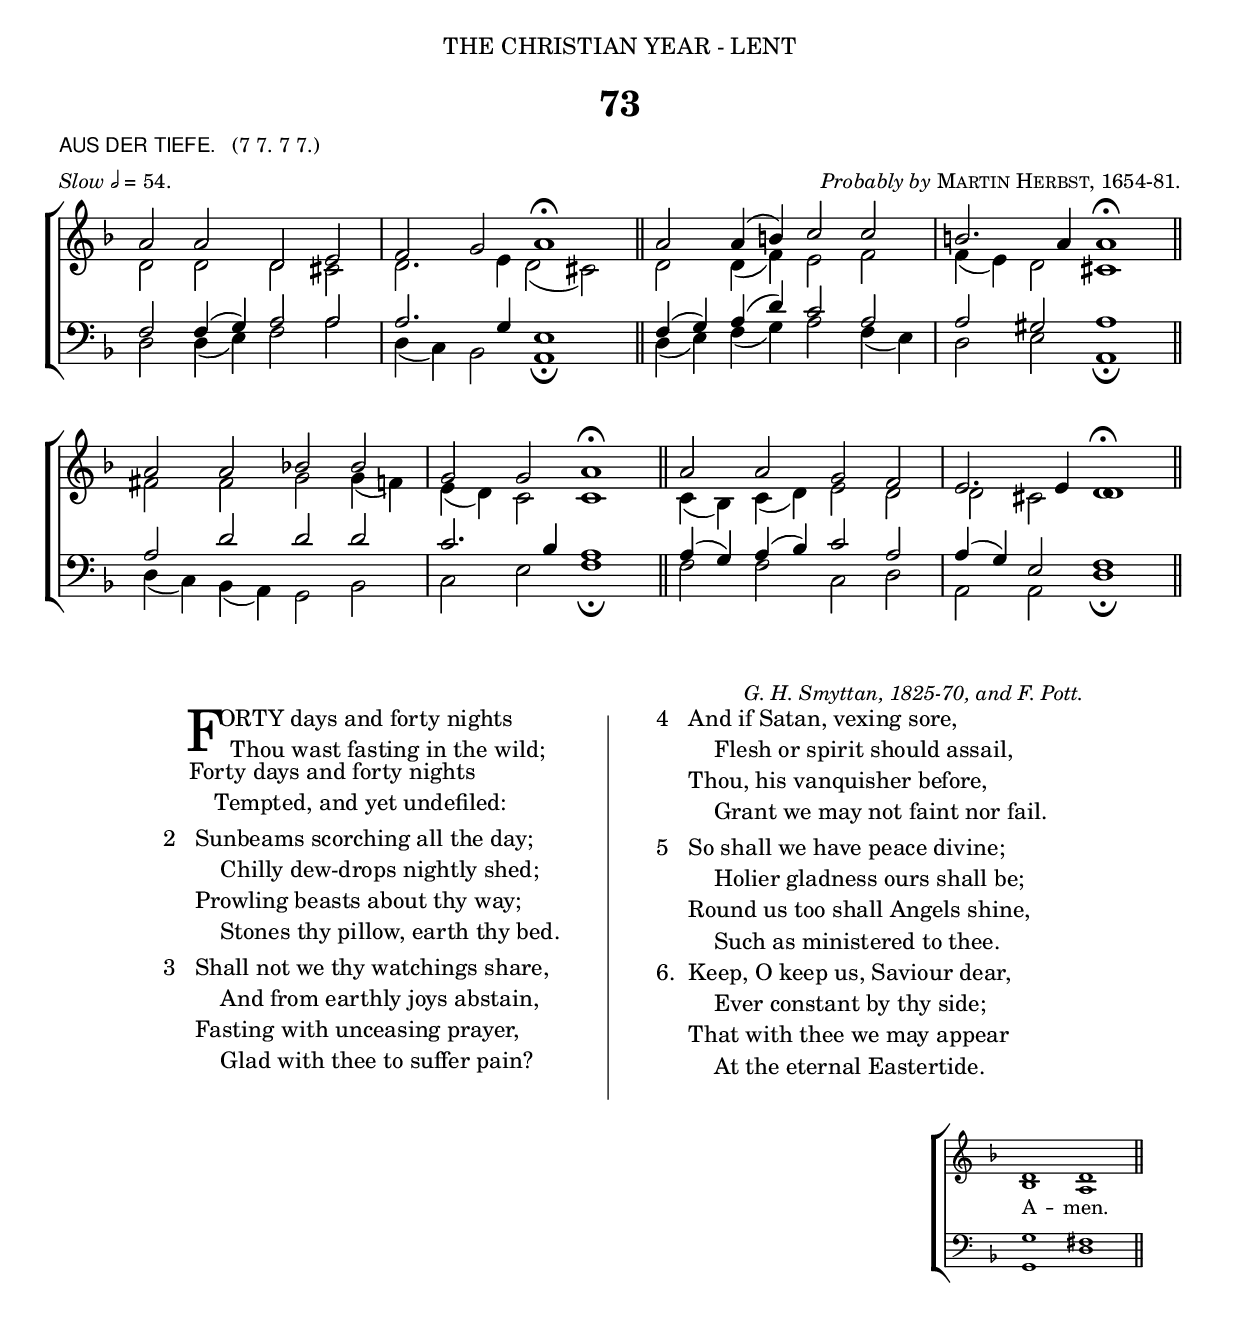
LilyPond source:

%%%136.png
%%%Hymn 73 Aus der tiefe Forty days and forty nights
%%%Version 2

\version "2.10"

\header {
	dedication = \markup { \center-align { \line {  "THE CHRISTIAN YEAR - LENT" } 
					       \hspace #1
						} }	
  title = "73"
			       
  arranger = \markup { \small { \italic "Probably by" \smallCaps "Martin Herbst, 1654-81."} }
  poet = \markup { \small { \sans  "AUS DER TIEFE." \hspace #1 \roman { "(7 7. 7 7.)"} } }
  meter = \markup { \small { \italic {Slow} \fontsize #-5 \general-align #Y #DOWN \note #"2" #1 = 54.} }
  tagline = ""
}

%%%%%%%%%%%%%%%%%%%%%%%%%% Macros

%% Used to pull a note left. Used when a slurred note pair straddles a longer note above when notecolumn force-hshift does not work 		 
straddle =  { \once \override Score.SeparationItem #'padding = #2
              \once \override NoteHead #'X-offset = #-0.8 
              \once \override Stem #'X-offset = #-0.8 }

%%% merge. Macro to pull note slightly leftwards.  Used to produce those partially merged wholenotes 
merge = \once \override NoteColumn #'force-hshift = #-0.01
		            
%%%%%%%%%%%%%%%%%%%%%%%%%% End of Macro definitions	   
	      
%%% SATB voices

global = {
  \time 4/2
  \key d \minor
  \set Staff.midiInstrument = "church organ"
}

soprano = \relative c' {
  a'2 a d, e | f g a1 ^\fermata \bar "||" a2 a4( b4) c2 c | b2. a4 a1 ^\fermata \bar "||" \break
  a2 a bes! bes | g g a1 ^\fermata \bar "||" a2 a g f | e2. e4 d1 ^\fermata \bar "||"
}

alto = \relative c' {
  d2 d d cis | d2. e4 \straddle d2( cis) \bar "||" d2 d4( f4) e2 f | f4( e4) d2  cis1 \bar "||"
  fis2 fis g g4( f) | e4( d) c2 c1 \bar "||" c4( bes) c4( d) e2 d | d cis \merge d1 \bar "||"
}

tenor = \relative c { \clef bass
  f2 f4( g) a2 a | a2. g4 e1 \bar "||" f4( g) a4( d) c2 a | a gis a1 \bar "||"
  a2 d d d | c2. bes4 a1 \bar "||" a4( g) a4( bes) c2 a | a4( g) e2 f1 \bar "||"
}

bass = \relative c { \clef bass
  d2 d4( e) f2 a | d,4( c) bes2 a1 _\fermata \bar "||" d4( e) f4( g) a2 f4( e) | d2 e2 a,1 _\fermata \bar "||"
  d4( c) bes4( a) g2 bes | c e f1 _\fermata \bar "||" f2 f c d | a a d1 _\fermata \bar "||"
}

#(ly:set-option 'point-and-click #f)

\paper {
  #(set-paper-size "a4")
%  annotate-spacing = ##t
  print-page-number = ##f
  ragged-last-bottom = ##t
  ragged-bottom = ##t
}

\book{

%%% Score block	
	
\score{
\new ChoirStaff	
 <<

	\context Staff = upper << 
	\context Voice = sopranos { \voiceOne \global \soprano }
	\context Voice = altos    {\voiceTwo \global \alto }
	                      >>
	\context Staff = lower <<
	\context Voice = tenors { \voiceOne \global \tenor }
	\context Voice = basses { \voiceTwo \global \bass }
			        >> 
 >>
\layout {
		indent=0
%		\context { \Score timing = ##f }
		\context { \Score \remove "Bar_number_engraver" }
		\context { \Staff \remove "Time_signature_engraver" }
		\context { \Score \remove "Mark_engraver"  }
                \context { \Staff \consists "Mark_engraver"  }
	}

\midi { 
   \context { \Score tempoWholesPerMinute = #(ly:make-moment 54 2) }
       }	
} %%score bracket

%%% Lyrics titles

\markup { \small { \hspace #66 \italic "G. H. Smyttan, 1825-70, and F. Pott."} }

%%% Lyrics in 3 columns,  column 1 (verses), column 2 (a dividing line), column 3 (verses)

\markup { \hspace #10  %%add space as necc. to center the entire block of lyrics
          \column { %%% super column for entire block of lyrics
	    \line { %% a master line of 3 columns, two for lyrics and one column of a separator line
		\column { %% column 1
	                 \column { %%verse 1 is a column of 2 lines  
	                  \line { \hspace #2.2 \column { \lower #2.4 \fontsize #8 "F" }   %%Drop Cap goes here
				  \hspace #-1.2    %% adjust this if other letters are too far from Drop Cap
				  \column  { \raise #0.0 "ORTY days and forty nights"
			                                "  Thou wast fasting in the wild;" } }  
	                  \line {  \hspace #2.5  %%adjust hspace until this line left edge is flush with Drop Cap
				   \lower  #1.56  %%adjust this until the line spacing looks right
				   \column {   
					   "Forty days and forty nights"
					   "    Tempted, and yet undefiled:"
			  		}}
			       
			           } %%% finish verse 1
		        \hspace #1 
           		\line { "2  "
			   \column {	     
				   "Sunbeams scorching all the day;"
				   "    Chilly dew-drops nightly shed;"
				   "Prowling beasts about thy way;"
				   "    Stones thy pillow, earth thy bed."
			}}
			\hspace #1 
           		\line { "3  "
			   \column {	     
				   "Shall not we thy watchings share,"
				   "    And from earthly joys abstain,"
				   "Fasting with unceasing prayer,"
				   "    Glad with thee to suffer pain?"
			}}
	}  %% finish Page column 1
			
	\hspace #4 %%adds horizontal space columns 1 and 2   
			   
	\column { \filled-box #'(0.0 . 0.1) #'( -36 . 1) #0 }   %%% Column 2. This is the line dviding the columns 1 and 3. 
			   	   
	\hspace #4 %%adds horizontal space between columns 2 and 3	
	
	\column { %%start page column 3		
 
           		\line { "4  "
			  \column {	     
				  "And if Satan, vexing sore,"
				  "    Flesh or spirit should assail,"
				  "Thou, his vanquisher before,"
				  "    Grant we may not faint nor fail."
			}}
			\hspace #1 
			\line { "5  "
			  \column {	     
				  "So shall we have peace divine;"
				  "    Holier gladness ours shall be;"
				  "Round us too shall Angels shine,"
				  "    Such as ministered to thee."
			}}
		        \hspace #1 
           		\line {"6. "
			  \column {	     
				  "Keep, O keep us, Saviour dear,"
				  "    Ever constant by thy side;"
				  "That with thee we may appear"
				  "    At the eternal Eastertide."
			}}
	    } %%% end column 3
     } %%% end master-line
   } %%% super column bracket
} %%% lyrics markup bracket

%%% Amen score block
\score{
  \new ChoirStaff
   <<
        \context Staff = upper \with { fontSize = #-3  \override StaffSymbol #'staff-space = #(magstep -2) }  
	                      << 
	\context Voice = "sopranos" { \relative c' { \clef treble \global \voiceOne d1 d1 \bar "||" }}
	\context Voice = "altos"    { \relative c' {  \clef treble \global \voiceTwo bes1 a1 \bar "||" }}
	                      >>
			      
	\context Lyrics \lyricsto "altos" { \override LyricText #'font-size = #-1 A -- men. }
	
	\context Staff = lower \with { fontSize = #-3  \override StaffSymbol #'staff-space = #(magstep -2) }  
	                       <<
	\context Voice = "tenors" { \relative c { \clef bass \global \voiceThree g'1 fis1 \bar "||" }}
	\context Voice = "basses" { \relative c { \clef bass \global \voiceFour  g1 d'1 \bar "||" }}
			        >> 
  >>			      
\header { breakbefore = ##f piece = " " opus = " " }
\layout { 
	\context { \Score timing = ##f }
	ragged-right = ##t
	indent = 15\cm
	\context { \Staff \remove Time_signature_engraver }

       }

%%% Amen midi       
\midi { \context { \Score tempoWholesPerMinute = #(ly:make-moment 54 2) }}   
       
}  

} %%book bracket